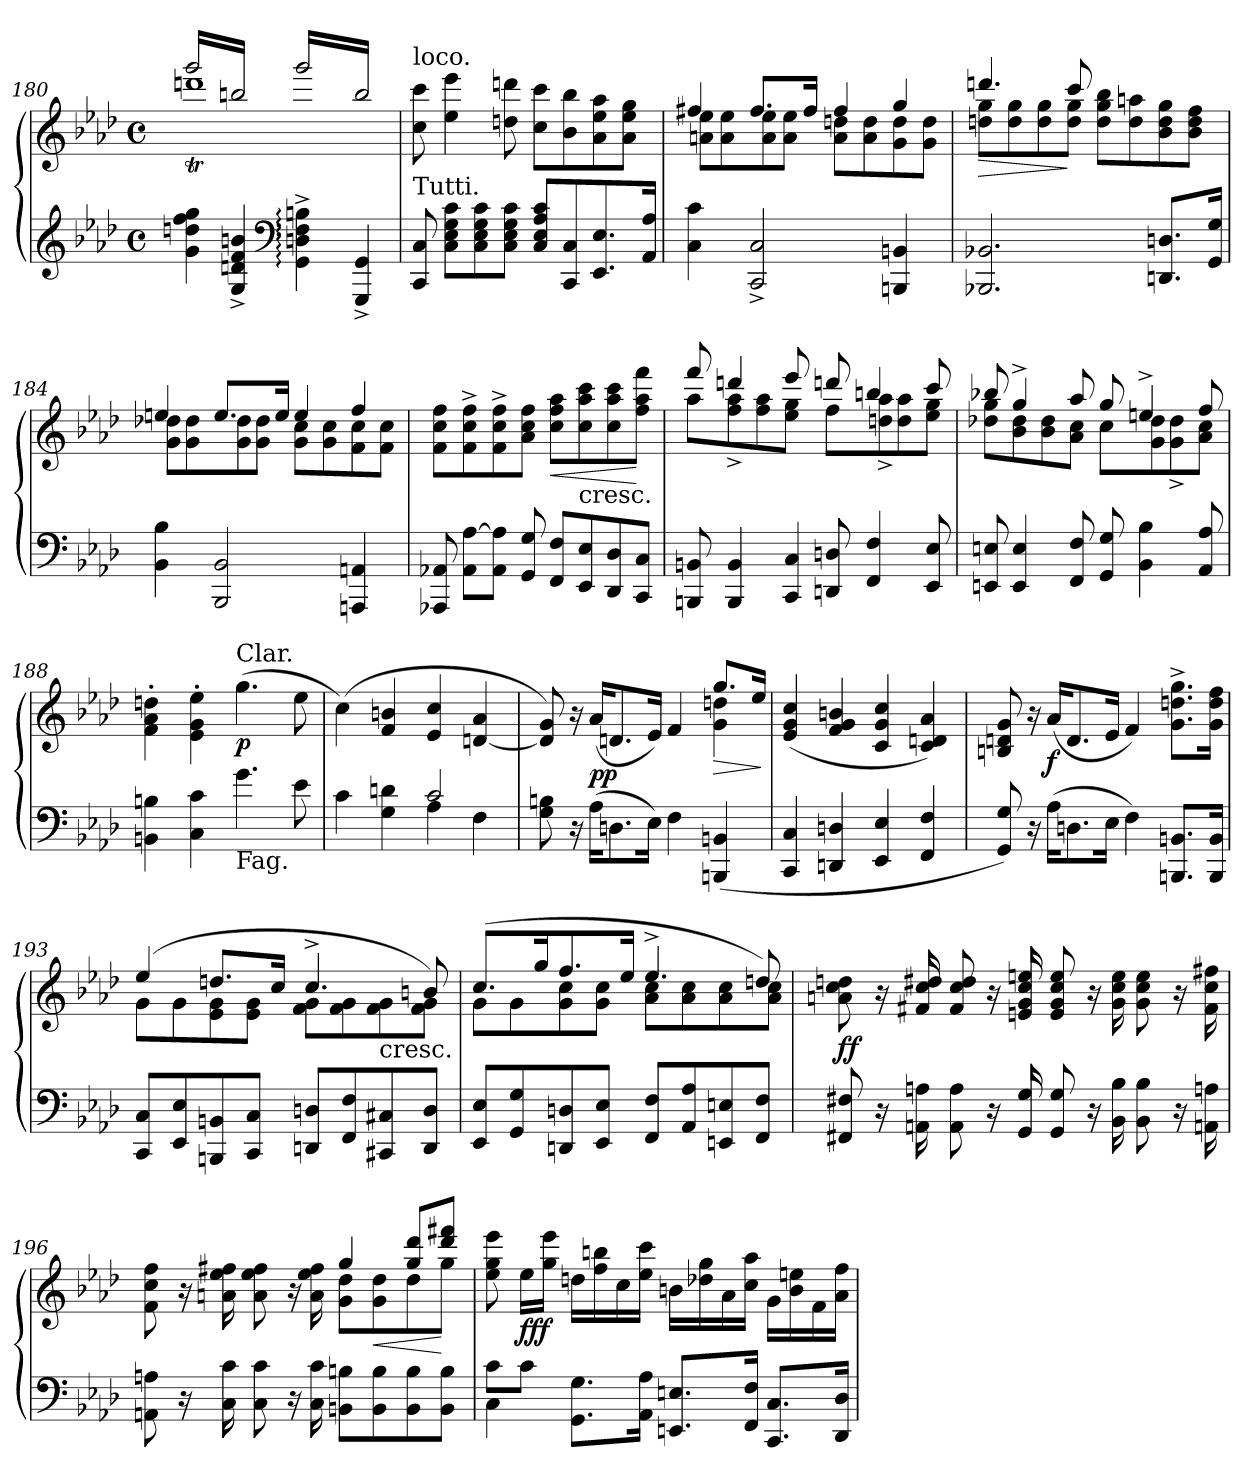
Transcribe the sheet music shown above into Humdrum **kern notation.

**kern	**kern	**dynam
*part1	*part1	*part1
*staff2	*staff1	*staff1/2
*clefG2	*clefG2	*
*k[b-e-a-d-]	*k[b-e-a-d-]	*
*f:	*f:	*
*M4/4	*M4/4	*
*met(c)	*met(c)	*
=180	=180	=180
*	*^	*
!	!LO:TX:a:color=crimson:t=⚠	!	!
*	*tremolo	*	*
4g 4ddn 4ff 4gg	16gggLL	1dddnt	.
.	16bb	.	.
.	16ggg	.	.
.	16bb	.	.
4G^> 4dn^> 4f^> 4bn^>	16ggg	.	.
.	16bb	.	.
.	16ggg	.	.
.	16bbJJ	.	.
*clefF4	*	*	*
4GG:^>\ 4Dn:^>\ 4F:^>\ 4Bn:^>\	16gggLL	.	.
.	16bb	.	.
.	16ggg	.	.
.	16bb	.	.
4GGG^> 4GG^>	16ggg	.	.
.	16bb	.	.
.	16ggg	.	.
.	16bbJJ	.	.
*	*Xtremolo	*	*
*	*v	*v	*
=181	=181	=181
!	!LO:TX:a:t=loco.	!
!LO:TX:a:t=Tutti.	!	!
8CC! 8C!	8cc! 8ccc!	.
.	.	.
8C!\ 8E-!\ 8G!\ 8c!\L	4ee-! 4eee-!	.
.	.	.
8C!\ 8E-!\ 8G!\ 8c!\	.	.
8C!\ 8E-!\ 8G!\ 8c!\J	8ddn! 8dddn!	.
8C! 8E-! 8A-! 8c!L	8cc!\ 8ccc!\L	.
8CC! 8C!	8b-!\ 8bb-!\	.
8.EE-! 8.E-!	8a-!\ 8ee-!\ 8aa-!\	.
.	8a-!\ 8ee-!\ 8gg!\J	.
16AA-! 16A-!Jk	.	.
=182	=182	=182
*	*^	*
4C! 4c!	4ff#X!	8an!\ 8ee-!\L	.
.	.	8a!\ 8ee-!\	.
2CC!^> 2C!^>	8.ff#!L	8a!\ 8ee-!\	.
.	.	8a!\ 8ee-!\J	.
.	16ff#!Jk	.	.
.	4ff#!	8a!\ 8ddn!\L	.
.	.	8a!\ 8dd!\	.
4BBBn! 4BBn!	4gg!	8g!\ 8dd!\	.
.	.	8g!\ 8dd!\J	.
=183	=183	=183	=183
!	!	!	!LO:HP:b
2.BBB-X! 2.BB-X!	4.dddn!	8ddn!\ 8gg!\L	>
.	.	8dd!\ 8gg!\	.
.	.	8dd!\ 8gg!\	.
.	8ccc!	8dd!\ 8gg!\J	]
.	2ryy	8dd!\ 8gg!\ 8bb-!\L	.
.	.	8dd!\ 8aan!\	.
8.DDn! 8.Dn!L	.	8b-!\ 8dd!\ 8gg!\	.
.	.	8b-!\ 8dd!\ 8ff!\J	.
16GG! 16G!Jk	.	.	.
=184	=184	=184	=184
4BB-! 4B-!	4een!	8g!\ 8dd-X!\L	.
.	.	8g!\ 8dd-!\	.
2BBB-! 2BB-!	8.ee!L	8g!\ 8dd-!\	.
.	.	8g!\ 8dd-!\J	.
.	16ee!Jk	.	.
.	4ee!	8g!\ 8cc!\L	.
.	.	8g!\ 8cc!\	.
4AAAn! 4AAn!	4ff!	8f!\ 8cc!\	.
.	.	8f!\ 8cc!\J	.
*	*v	*v	*
=185	=185	=185
8AAA-X! 8AA-X!	8f!\ 8cc!\ 8ff!\L	.
8AA-!\ [8A-!\L	8f!^<\ 8cc!^<\ 8ff!^<\	.
8AA-!\ 8A-!]\J	8f!^<\ 8cc!^<\ 8ff!^<\	.
8GG! 8G!	8a-!\ 8cc!\ 8ff!\J	.
!	!	!LO:HP:b
8FF! 8F!L	8cc!\ 8ff!\ 8aa-!\L	<
!	!LO:TX:b:t=cresc.	!
8EE-! 8E-!	8cc!\ 8aa-!\ 8ccc!\	.
8DD-! 8D-!	8cc!\ 8aa-!\ 8ccc!\	.
8CC! 8C!J	8ff!\ 8aa-!\ 8fff!\J	[
=186	=186	=186
*	*^	*
8BBBn! 8BBn!	8fff!	8aa-!\L	.
4BBB! 4BB!	4dddn!	8ff!^<\ 8aa-!^<\	.
.	.	8ff!\ 8aa-!\	.
!LO:N:vis=4	!	!	!
8CC! 8C!	8eee-!	8ee-!\ 8gg!\J	.
8DDn! 8Dn!	8dddn!	8ff!\L	.
4FF! 4F!	4bbn!	8ddn!^<\ 8aa-!^<\	.
.	.	8dd!\ 8aa-!\	.
8EE-! 8E-!	8ccc!	8ee-!\ 8gg!\J	.
=187	=187	=187	=187
8EEn! 8En!	8bb-X!	8dd-X!\ 8gg!\L	.
4EE! 4E!	4gg^>!	8b-!\ 8dd-!\	.
.	.	8b-!\ 8dd-!\	.
8FF! 8F!	8aa-!	8a-!\ 8cc!\J	.
8GG! 8G!	8gg!	8cc!\L	.
4BB-!\ 4B-!\	4een^>!	8g!\ 8dd-!\	.
.	.	8g!^>\ 8dd-!^>\	.
8AA-!/ 8A-!/	8ff!	8a-!\ 8cc!\J	.
*	*v	*v	*
=188	=188	=188
4BBn! 4Bn!	4f!'>\ 4a-!'>\ 4ddn!'>\	.
4C! 4c!	4e-!'>\ 4g!'>\ 4ee-!'>\	.
!	!LO:TX:a:t=Clar.	!
!LO:TX:b:t=Fag.	!	!
!	!	!LO:DY:b
4.g!	(>4.gg!	p
8e-!	8ee-!	.
=189	=189	=189
*^	*	*
2ryy	4c!	(>4cc!)	.
.	4G! 4dn!	4f!/ 4bn!/	.
2c!	4A-!	4e-! 4cc!	.
.	4F!	[4dn! 4a-!	.
*v	*v	*	*
=190	=190	=190
*	*^	*
8G! 8Bn!	8dn!] 8g!)	2ryy	.
16r	16r	.	.
!	!	!	!LO:DY:b
(>16A-!\KL	(<16a-!KL	.	pp
8.Dn!\	8.d!	.	.
16E-!\Jk)	16e-!Jk)	.	.
4F!	4f!	4ryy	.
!	!	!	!LO:HP:b
(<4BBBn! 4BBn!	8.gg!L	4g! 4ddn!	>
.	16ee-!Jk	.	.
*	*v	*v	*
.	.	]
=191	=191	=191
4CC! 4C!	(>4e-! 4g! 4cc!	.
4DDn! 4Dn!	4f! 4g! 4bn!	.
4EE-! 4E-!	4c! 4g! 4cc!	.
4FF! 4F!	4c! 4dn! 4a-!)	.
=192	=192	=192
8GG!/ 8G!/)	8Bn! 8dn! 8g!	.
16r	16r	.
!	!	!LO:DY:b
(>16A-!\KL	(<16a-!KL	f
8.Dn!\	8.d!	.
16E-!\Jk	16e-!Jk	.
4F!)	4f!)	.
8.BBBn! 8.BBn!L	8.g!^<\ 8.ddn!^<\ 8.gg!^<\L	.
16BBB! 16BB!Jk	16g!\ 16dd!\ 16ff!\Jk	.
=193	=193	=193
*	*^	*
8CC! 8C!L	(>4ee-!	8g!\L	.
8EE-! 8E-!	.	8g!\	.
8BBBn! 8BBn!	8.ddn!L	8e-!\ 8g!\	.
8CC! 8C!J	.	8e-!\ 8g!\J	.
.	16cc!Jk	.	.
8DDn! 8Dn!L	4.cc^>!	8f!\ 8g!\L	.
8FF! 8F!	.	8f!\ 8g!\	.
!	!	!LO:TX:b:t=cresc.	!
8CC#X! 8C#X!	.	8f!\ 8g!\	.
8DD! 8D!J	8bn!)	8f!\ 8g!\J	.
=194	=194	=194	=194
8EE-! 8E-!L	(>8.cc!L	8g!\L	.
8GG! 8G!	.	8g!\	.
.	16gg!K	.	.
8DDn! 8Dn!	8.ff!	8g!\ 8cc!\	.
8EE-! 8E-!J	.	8g!\ 8cc!\J	.
.	16ee-!Jk	.	.
8FF! 8F!L	4.ee-^>!	8a-!\ 8cc!\L	.
8AA-! 8A-!	.	8a-!\ 8cc!\	.
8EEn! 8En!	.	8a-!\ 8cc!\	.
8FF! 8F!J	8ddn!)	8a-!\ 8cc!\J	.
=195	=195	=195	=195
!	!	!	!LO:DY:b
*	*v	*v	*
8FF#X! 8F#X!	8an! 8cc! 8ddn!	ff
16r	16r	.
16AAn! 16An!	16f#X! 16cc! 16dd#X!	.
8AA! 8A!	8f#! 8cc! 8dd#!	.
16r	16r	.
16GG!/ 16G!/	16en! 16g! 16cc! 16een!	.
8GG!/ 8G!/	8e! 8g! 8cc! 8ee!	.
16r	16r	.
16BB-! 16B-!	16g! 16cc! 16ee!	.
8BB-! 8B-!	8g! 8cc! 8ee!	.
16r	16r	.
16AAn! 16An!	16f#! 16cc! 16ff#X!	.
=196	=196	=196
*	*^	*
8AAn! 8An!	2ryy	8f! 8cc! 8ff!	.
16r	.	16r	.
16C! 16c!	.	16an! 16ee-! 16ff#X!	.
8C! 8c!	.	8a! 8ee-! 8ff#!	.
16r	.	16r	.
16C! 16c!	.	16a! 16ee-! 16ff#!	.
8BBn!\ 8Bn!\L	4gg!	8g!\ 8dd-!\L	.
!	!	!	!LO:HP:b
8BB!\ 8B!\	.	8g!\ 8dd-!\	<
8BB!\ 8B!\	8gg! 8ddd-!L	8dd-!\	.
8BB!\ 8B!\J	8ddd-! 8fff#X!J	8gg!\J	[
*	*v	*v	*
=197	=197	=197
*^	*	*
8c!\L	4C!	8ee-! 8gg! 8eee-!	.
!	!	!	!LO:DY:b
8c!\J	.	16ee-!\LL	fff
.	.	16gg!\ 16eee-!\JJ	.
4ryy	8.GG!\ 8.G!\L	16ddn!\LL	.
.	.	16ff!\ 16bbn!\	.
.	.	16cc!\	.
.	16AA-!\ 16A-!\Jk	16ee-!\ 16ccc!\JJ	.
8.EEn! 8.En!L	2ryy	16bn!\LL	.
.	.	16dd-X!\ 16gg!\	.
.	.	16a-!\	.
16FF! 16F!Jk	.	16cc!\ 16aa-!\JJ	.
8.CC! 8.C!L	.	16g!\LL	.
.	.	16b!\ 16een!\	.
.	.	16f!\	.
16DD-! 16D-!Jk	.	16a-!\ 16ff!\JJ	.
*v	*v	*	*
=	=	=
*-	*-	*-
